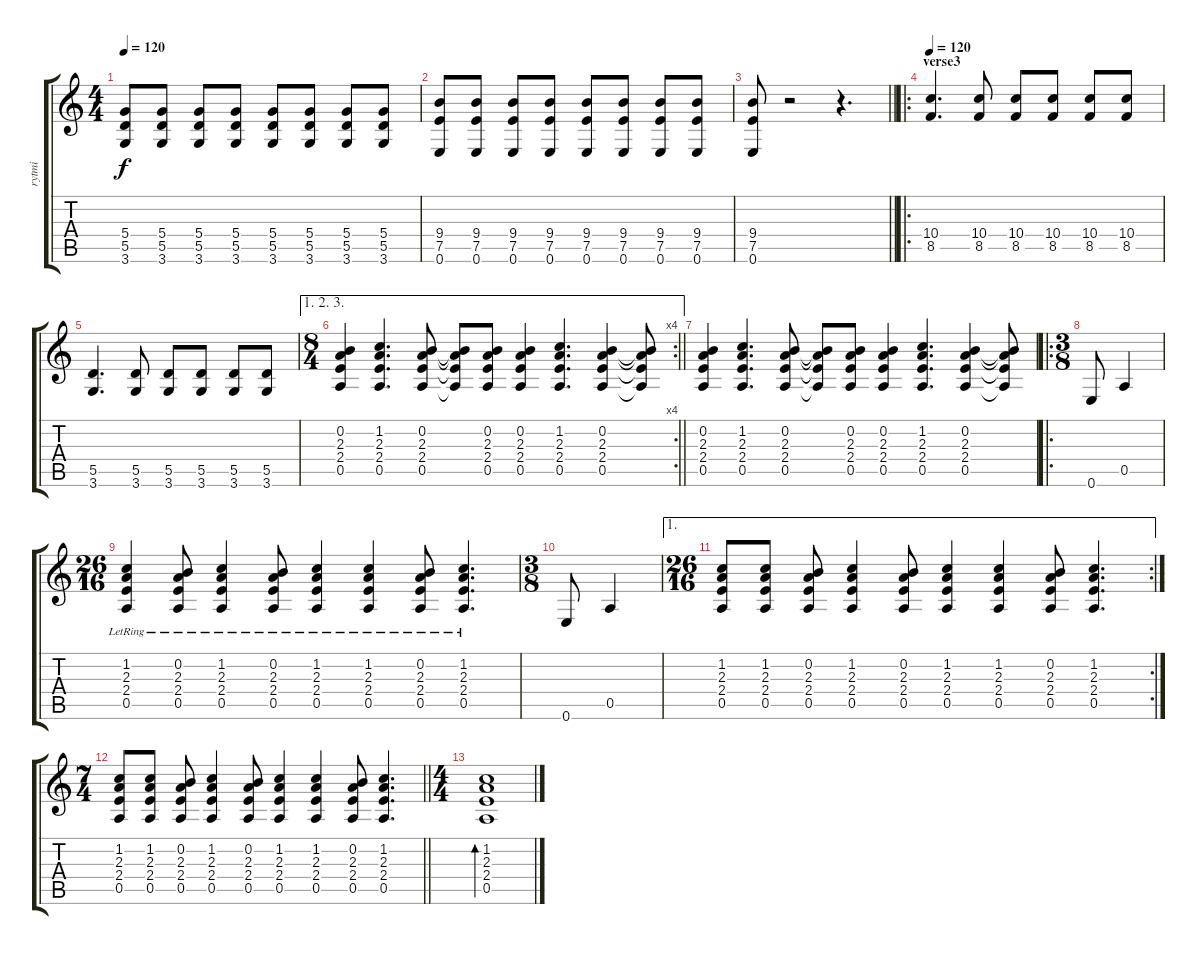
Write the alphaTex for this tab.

\track ("rytmi" "rytmi") {instrument overdrivenguitar}
\staff {score tabs}
\tuning (E4 B3 G3 D3 A2 E2) {hide}
\ts (4 4)
\tempo 120
\clef g2
\ks c
(5.4 5.5 3.6).8{dy f} (5.4 5.5 3.6).8 (5.4 5.5 3.6).8 (5.4 5.5 3.6).8 (5.4 5.5 3.6).8 (5.4 5.5 3.6).8 (5.4 5.5 3.6).8 (5.4 5.5 3.6).8 |
(9.4 7.5 0.6).8 (9.4 7.5 0.6).8 (9.4 7.5 0.6).8 (9.4 7.5 0.6).8 (9.4 7.5 0.6).8 (9.4 7.5 0.6).8 (9.4 7.5 0.6).8 (9.4 7.5 0.6).8 |
\barLineRight lightlight
(9.4 7.5 0.6).8 r.2 r.4{d} |
\ro
\section ("" "verse3")
\tempo 120
(10.4 8.5).4{d} (10.4 8.5).8 (10.4 8.5).8 (10.4 8.5).8 (10.4 8.5).8 (10.4 8.5).8 |
(5.5 3.6).4{d} (5.5 3.6).8 (5.5 3.6).8 (5.5 3.6).8 (5.5 3.6).8 (5.5 3.6).8 |
\ae (1 2 3)
\rc 4
\ts (8 4)
\barLineRight lightlight
(0.2 2.3 2.4 0.5).4 (1.2 2.3 2.4 0.5).4{d} (0.2 2.3 2.4 0.5).8 (0.2{t} 2.3{t} 2.4{t} 0.5{t}).8 (0.2 2.3 2.4 0.5).8 (0.2 2.3 2.4 0.5).4 (1.2 2.3 2.4 0.5).4{d} (0.2 2.3 2.4 0.5).4 (0.2{t} 2.3{t} 2.4{t} 0.5{t}).8 |
\section ("" "")
(0.2 2.3 2.4 0.5).4 (1.2 2.3 2.4 0.5).4{d} (0.2 2.3 2.4 0.5).8 (0.2{t} 2.3{t} 2.4{t} 0.5{t}).8 (0.2 2.3 2.4 0.5).8 (0.2 2.3 2.4 0.5).4 (1.2 2.3 2.4 0.5).4{d} (0.2 2.3 2.4 0.5).4 (0.2{t} 2.3{t} 2.4{t} 0.5{t}).8 |
\ro
\ts (3 8)
0.6.8 0.5.4 |
\ts (26 16)
(1.2{lr} 2.3{lr} 2.4{lr} 0.5).4 (0.2{lr} 2.3{lr} 2.4{lr} 0.5).8 (1.2{lr} 2.3{lr} 2.4{lr} 0.5).4 (0.2{lr} 2.3{lr} 2.4{lr} 0.5).8 (1.2{lr} 2.3{lr} 2.4{lr} 0.5).4 (1.2{lr} 2.3{lr} 2.4{lr} 0.5).4 (0.2{lr} 2.3{lr} 2.4{lr} 0.5).8 (1.2{lr} 2.3{lr} 2.4{lr} 0.5).4{d} |
\ts (3 8)
0.6.8 0.5.4 |
\ae 1
\rc 2
\ts (26 16)
(1.2 2.3 2.4 0.5).8 (1.2 2.3 2.4 0.5).8 (0.2 2.3 2.4 0.5).8 (1.2 2.3 2.4 0.5).4 (0.2 2.3 2.4 0.5).8 (1.2 2.3 2.4 0.5).4 (1.2 2.3 2.4 0.5).4 (0.2 2.3 2.4 0.5).8 (1.2 2.3 2.4 0.5).4{d} |
\ts (7 4)
\barLineRight lightlight
(1.2 2.3 2.4 0.5).8 (1.2 2.3 2.4 0.5).8 (0.2 2.3 2.4 0.5).8 (1.2 2.3 2.4 0.5).4 (0.2 2.3 2.4 0.5).8 (1.2 2.3 2.4 0.5).4 (1.2 2.3 2.4 0.5).4 (0.2 2.3 2.4 0.5).8 (1.2 2.3 2.4 0.5).4{d} |
\ts (4 4)
(1.2 2.3 2.4 0.5).1{bd 480}
